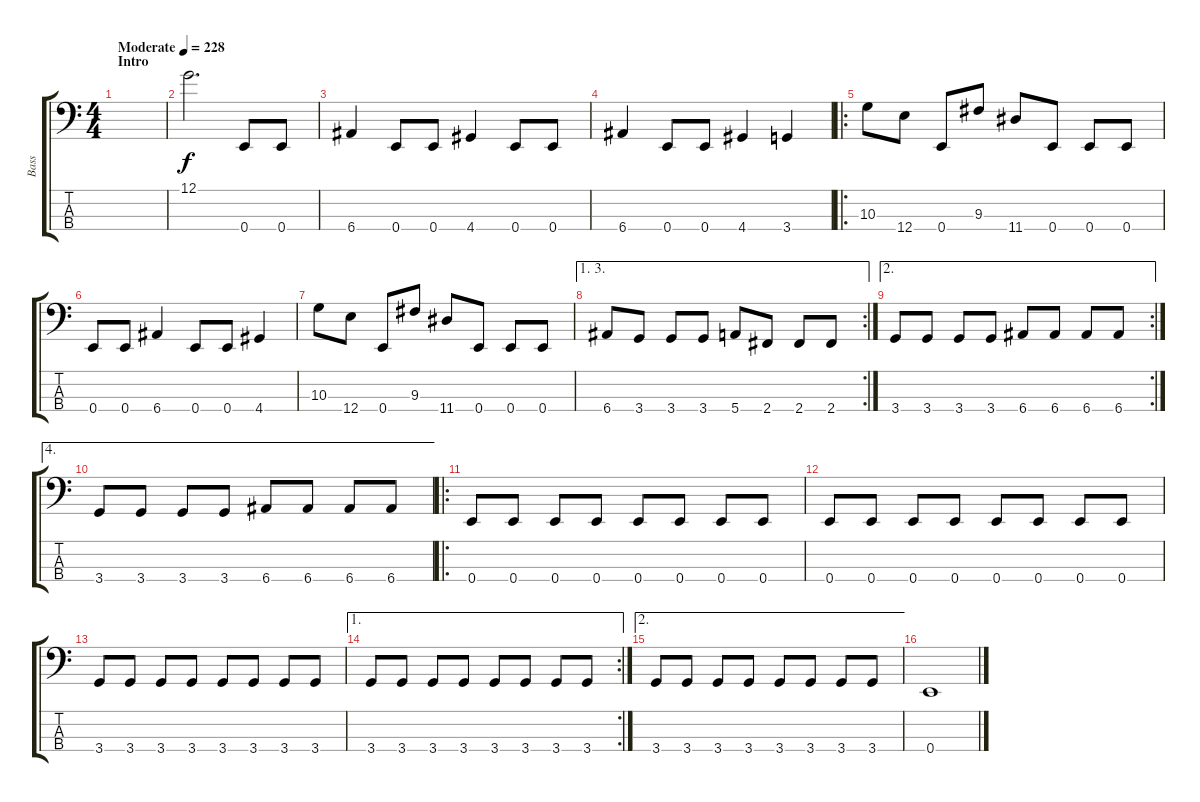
\track ("Bass" "Bass") {instrument electricbassfinger}
\staff {score tabs}
\tuning (G2 D2 A1 E1) {hide}
\ts (4 4)
\section ("" "Intro")
\tempo (228 "Moderate")
\clef f4
\ks c
|
12.1.2{d instrument reversecymbal} 0.4.8{instrument electricbassfinger} 0.4.8 |
6.4.4 0.4.8 0.4.8 4.4.4 0.4.8 0.4.8 |
6.4.4 0.4.8 0.4.8 4.4.4 3.4.4 |
\ro
10.3.8 12.4.8 0.4.8 9.3.8 11.4.8 0.4.8 0.4.8 0.4.8 |
0.4.8 0.4.8 6.4.4 0.4.8 0.4.8 4.4.4 |
10.3.8 12.4.8 0.4.8 9.3.8 11.4.8 0.4.8 0.4.8 0.4.8 |
\ae (1 3)
\rc 2
6.4.8 3.4.8 3.4.8 3.4.8 5.4.8 2.4.8 2.4.8 2.4.8 |
\ae 2
\rc 2
3.4.8 3.4.8 3.4.8 3.4.8 6.4.8 6.4.8 6.4.8 6.4.8 |
\ae 4
3.4.8 3.4.8 3.4.8 3.4.8 6.4.8 6.4.8 6.4.8 6.4.8 |
\ro
0.4.8 0.4.8 0.4.8 0.4.8 0.4.8 0.4.8 0.4.8 0.4.8 |
0.4.8 0.4.8 0.4.8 0.4.8 0.4.8 0.4.8 0.4.8 0.4.8 |
3.4.8 3.4.8 3.4.8 3.4.8 3.4.8 3.4.8 3.4.8 3.4.8 |
\ae 1
\rc 2
3.4.8 3.4.8 3.4.8 3.4.8 3.4.8 3.4.8 3.4.8 3.4.8 |
\ae 2
3.4.8 3.4.8 3.4.8 3.4.8 3.4.8 3.4.8 3.4.8 3.4.8 |
0.4.1
